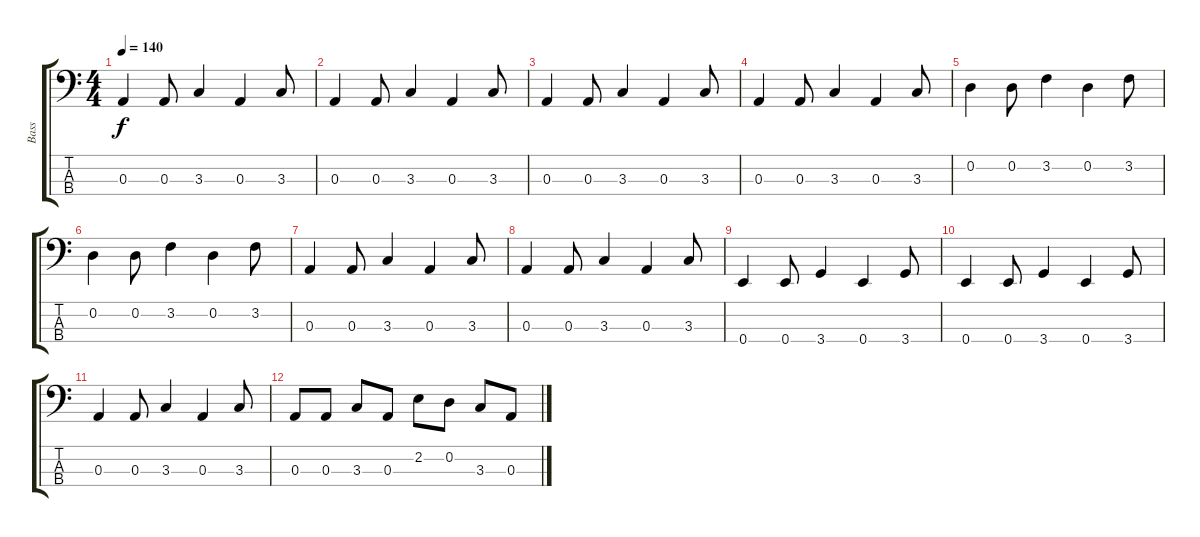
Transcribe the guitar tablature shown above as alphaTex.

\track ("Bass" "Bass") {instrument electricbasspick}
\staff {score tabs}
\tuning (G2 D2 A1 E1) {hide}
\ts (4 4)
\tempo 140
\clef f4
\ks c
0.3.4{dy f} 0.3.8 3.3.4 0.3.4 3.3.8 |
0.3.4 0.3.8 3.3.4 0.3.4 3.3.8 |
0.3.4 0.3.8 3.3.4 0.3.4 3.3.8 |
0.3.4 0.3.8 3.3.4 0.3.4 3.3.8 |
0.2.4 0.2.8 3.2.4 0.2.4 3.2.8 |
0.2.4 0.2.8 3.2.4 0.2.4 3.2.8 |
0.3.4 0.3.8 3.3.4 0.3.4 3.3.8 |
0.3.4 0.3.8 3.3.4 0.3.4 3.3.8 |
0.4.4 0.4.8 3.4.4 0.4.4 3.4.8 |
0.4.4 0.4.8 3.4.4 0.4.4 3.4.8 |
0.3.4 0.3.8 3.3.4 0.3.4 3.3.8 |
0.3.8 0.3.8 3.3.8 0.3.8 2.2.8 0.2.8 3.3.8 0.3.8
